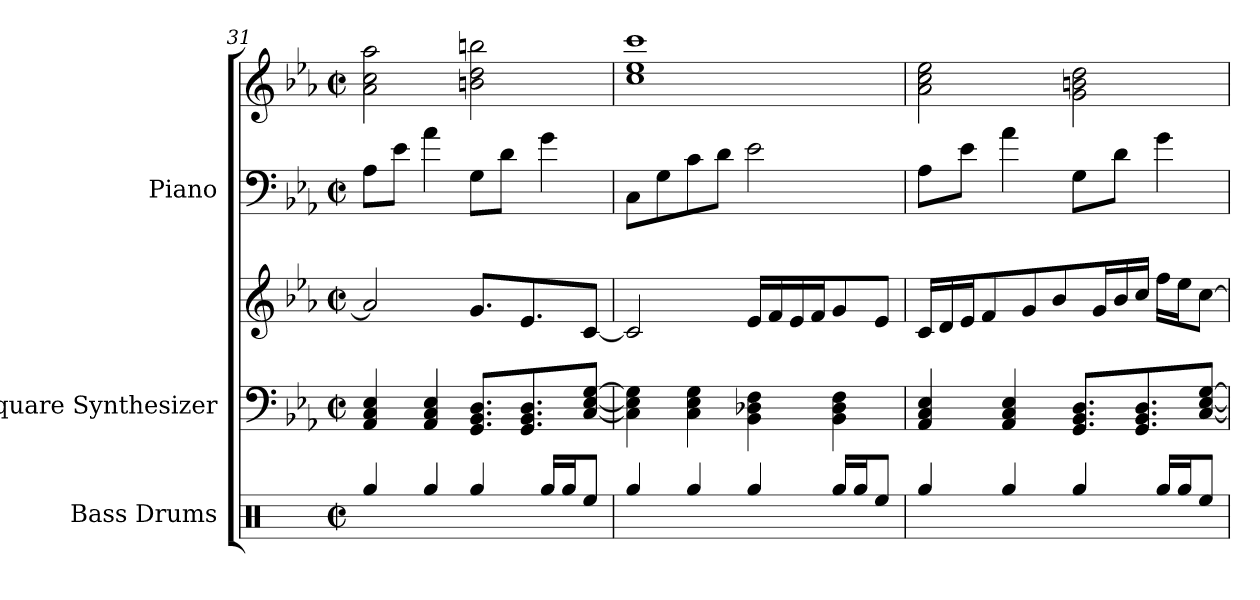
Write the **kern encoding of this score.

**kern	**kern	**kern	**kern	**kern
*part3	*part2	*part2	*part1	*part1
*staff5	*staff4	*staff3	*staff2	*staff1
*I"Bass Drums	*I"Square Synthesizer	*	*I"Piano	*
*I'B.D.	*I'Synth.	*	*I'Pno.	*
!!LO:PB:g=z
*clefX	*clefF4	*clefG2	*clefF4	*clefG2
*k[]	*k[b-e-a-]	*k[b-e-a-]	*k[b-e-a-]	*k[b-e-a-]
*M2/2	*M2/2	*M2/2	*M2/2	*M2/2
*met(c|)	*met(c|)	*met(c|)	*met(c|)	*met(c|)
=31	=31	=31	=31	=31
4Rgg/	4AA-/ 4C/ 4E-/	2a-/]	8A-\L	2a-\ 2cc\ 2aa-\
.	.	.	8e-\J	.
4Rgg/	4AA-/ 4C/ 4E-/	.	4a-\	.
4Rgg/	8.GG/ 8.BB-/ 8.D/L	8.g/L	8G\L	2bn\ 2dd\ 2bbn\
.	.	.	8d\J	.
.	8.GG/ 8.BB-/ 8.D/	8.e-/	.	.
16Rgg/LL	.	.	4g\	.
16Rgg/J	.	.	.	.
8Ree/J	[8C/ [8E-/ [8G/J	[8c/J	.	.
=32	=32	=32	=32	=32
4Rgg/	4C\] 4E-\] 4G\]	2c/]	8C\L	1cc 1ee- 1ccc
.	.	.	8G\	.
4Rgg/	4C\ 4E-\ 4G\	.	8c\	.
.	.	.	8d\J	.
4Rgg/	4BB-\ 4D-X\ 4F\	16e-/LL	2e-\	.
.	.	16f/	.	.
.	.	16e-/	.	.
.	.	16f/J	.	.
16Rgg/LL	4BB-\ 4D-\ 4F\	8g/	.	.
16Rgg/J	.	.	.	.
8Ree/J	.	8e-/J	.	.
=33	=33	=33	=33	=33
4Rgg/	4AA-/ 4C/ 4E-/	16c/LL	8A-\L	2a-\ 2cc\ 2ee-\
.	.	16d/	.	.
.	.	16e-/J	8e-\J	.
.	.	8f/	.	.
4Rgg/	4AA-/ 4C/ 4E-/	.	4a-\	.
.	.	8g/	.	.
.	.	8b-/	.	.
4Rgg/	8.GG/ 8.BB-/ 8.D/L	.	8G\L	2g\ 2bn\ 2dd\
.	.	16g/L	.	.
.	.	16b-/	8d\J	.
.	8.GG/ 8.BB-/ 8.D/	16cc/JJ	.	.
16Rgg/LL	.	16ff\LL	4g\	.
16Rgg/J	.	16ee-\J	.	.
8Ree/J	[8C/ [8E-/ [8G/J	[8cc\J	.	.
=	=	=	=	=
*-	*-	*-	*-	*-
